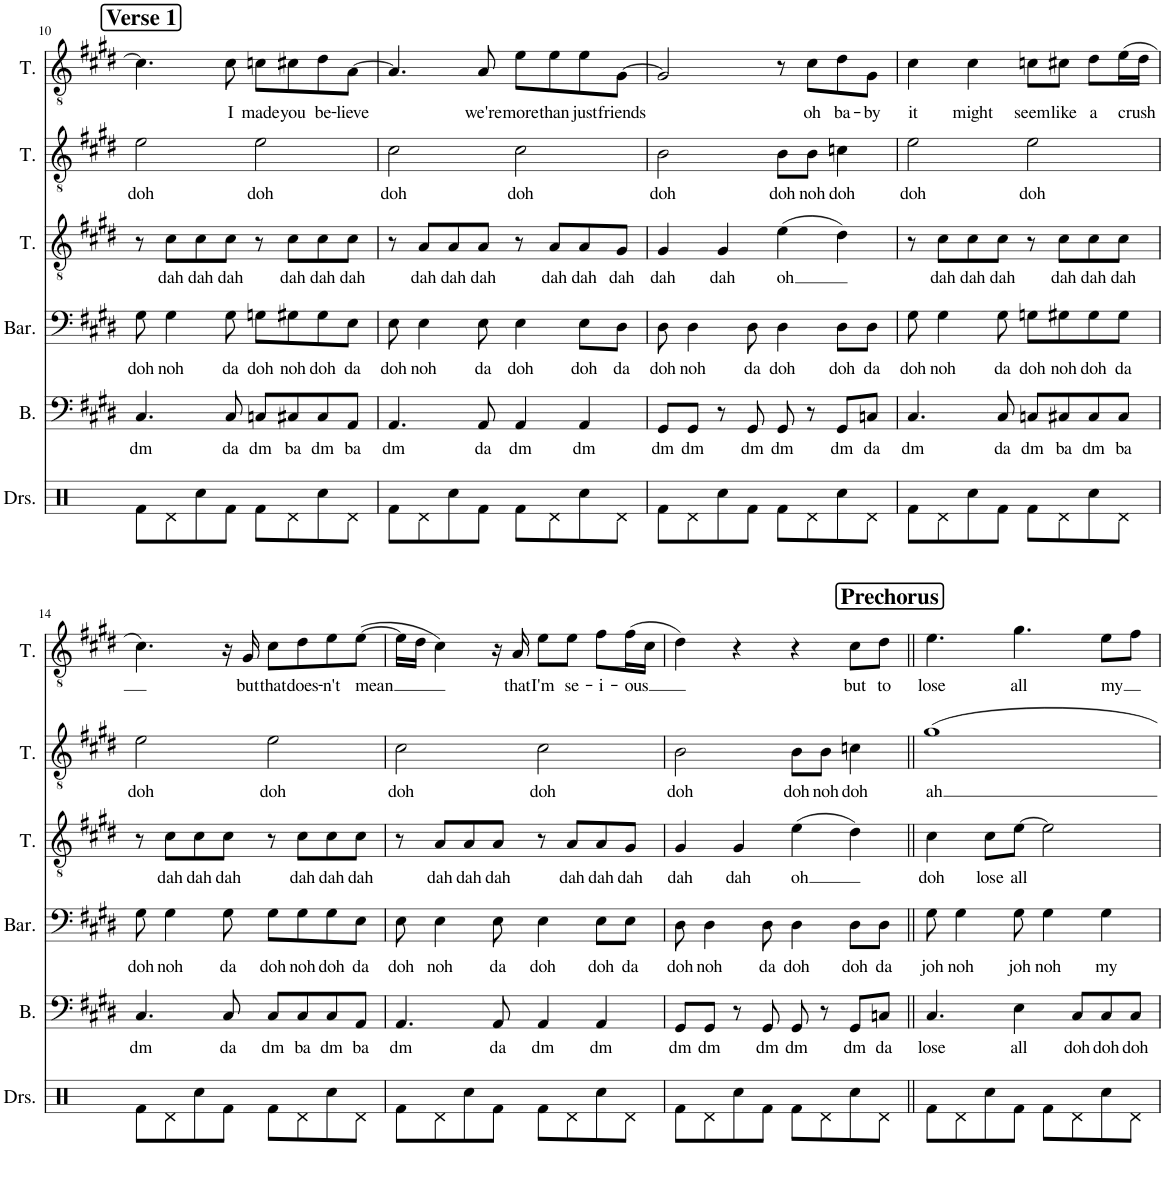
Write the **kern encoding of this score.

**kern	**kern	**text	**kern	**text	**kern	**text	**kern	**text	**kern	**text
*part6	*part5	*part5	*part4	*part4	*part3	*part3	*part2	*part2	*part1	*part1
*staff6	*staff5	*staff5	*staff4	*staff4	*staff3	*staff3	*staff2	*staff2	*staff1	*staff1
*I"Drumset	*I"Bass	*	*I"Baritone	*	*I"Tenor	*	*I"Tenor	*	*I"Tenor	*
*I'Drs.	*I'B.	*	*I'Bar.	*	*I'T.	*	*I'T.	*	*I'T.	*
!!LO:PB:g=z
*clefX	*clefF4	*	*clefF4	*	*clefGv2	*	*clefGv2	*	*clefGv2	*
*k[]	*k[f#c#g#d#]	*	*k[f#c#g#d#]	*	*k[f#c#g#d#]	*	*k[f#c#g#d#]	*	*k[f#c#g#d#]	*
*M4/4	*M4/4	*	*M4/4	*	*M4/4	*	*M4/4	*	*M4/4	*
!!LO:REH:place=s1:a:B:cj:fs=14:t=Verse 1
=10	=10	=10	=10	=10	=10	=10	=10	=10	=10	=10
!	!	!LO:LY:b	!	!LO:LY:b	!	!	!	!LO:LY:b	!	!
8Rf\L	4.C#/	dm	8G#\	doh	8r	.	2e\	doh	4.c#\]	.
!	!	!	!	!LO:LY:b	!	!LO:LY:b	!	!	!	!
8Rd\	.	.	4G#\	noh	8c#\L	dah	.	.	.	.
!	!	!	!	!	!	!LO:LY:b	!	!	!	!
8Rcc\	.	.	.	.	8c#\	dah	.	.	.	.
!	!	!LO:LY:b	!	!LO:LY:b	!	!LO:LY:b	!	!	!	!LO:LY:b
8Rf\J	8C#/	da	8G#\	da	8c#\J	dah	.	.	8c#\	I
!	!	!LO:LY:b	!	!LO:LY:b	!	!	!	!LO:LY:b	!	!LO:LY:b
8Rf\L	8Cn/L	dm	8Gn\L	doh	8r	.	2e\	doh	8cn\L	made
!	!	!LO:LY:b	!	!LO:LY:b	!	!LO:LY:b	!	!	!	!LO:LY:b
8Rd\	8C#X/	ba	8G#X\	noh	8c#\L	dah	.	.	8c#X\	you
!	!	!LO:LY:b	!	!LO:LY:b	!	!LO:LY:b	!	!	!	!LO:LY:b
8Rcc\	8C#/	dm	8G#\	doh	8c#\	dah	.	.	8d#\	be-
!	!	!LO:LY:b	!	!LO:LY:b	!	!LO:LY:b	!	!	!	!LO:LY:b
8Rd\J	8AA/J	ba	8E\J	da	8c#\J	dah	.	.	[8A\J	-lieve
=11	=11	=11	=11	=11	=11	=11	=11	=11	=11	=11
!	!	!LO:LY:b	!	!LO:LY:b	!	!	!	!LO:LY:b	!	!
8Rf\L	4.AA/	dm	8E\	doh	8r	.	2c#\	doh	4.A/]	.
!	!	!	!	!LO:LY:b	!	!LO:LY:b	!	!	!	!
8Rd\	.	.	4E\	noh	8A/L	dah	.	.	.	.
!	!	!	!	!	!	!LO:LY:b	!	!	!	!
8Rcc\	.	.	.	.	8A/	dah	.	.	.	.
!	!	!LO:LY:b	!	!LO:LY:b	!	!LO:LY:b	!	!	!	!LO:LY:b
8Rf\J	8AA/	da	8E\	da	8A/J	dah	.	.	8A/	we're
!	!	!LO:LY:b	!	!LO:LY:b	!	!	!	!LO:LY:b	!	!LO:LY:b
8Rf\L	4AA/	dm	4E\	doh	8r	.	2c#\	doh	8e\L	more
!	!	!	!	!	!	!LO:LY:b	!	!	!	!LO:LY:b
8Rd\	.	.	.	.	8A/L	dah	.	.	8e\	than
!	!	!LO:LY:b	!	!LO:LY:b	!	!LO:LY:b	!	!	!	!LO:LY:b
8Rcc\	4AA/	dm	8E\L	doh	8A/	dah	.	.	8e\	just
!	!	!	!	!LO:LY:b	!	!LO:LY:b	!	!	!	!LO:LY:b
8Rd\J	.	.	8D#\J	da	8G#/J	dah	.	.	[8G#\J	friends
=12	=12	=12	=12	=12	=12	=12	=12	=12	=12	=12
!	!	!LO:LY:b	!	!LO:LY:b	!	!LO:LY:b	!	!LO:LY:b	!	!
8Rf\L	8GG#/L	dm	8D#\	doh	4G#/	dah	2B\	doh	2G#/]	.
!	!	!LO:LY:b	!	!LO:LY:b	!	!	!	!	!	!
8Rd\	8GG#/J	dm	4D#\	noh	.	.	.	.	.	.
!	!	!	!	!	!	!LO:LY:b	!	!	!	!
8Rcc\	8r	.	.	.	4G#/	dah	.	.	.	.
!	!	!LO:LY:b	!	!LO:LY:b	!	!	!	!	!	!
8Rf\J	8GG#/	dm	8D#\	da	.	.	.	.	.	.
!	!	!LO:LY:b	!	!LO:LY:b	!	!LO:LY:b	!	!LO:LY:b	!	!
8Rf\L	8GG#/	dm	4D#\	doh	(4e\	oh	8B\L	doh	8r	.
!	!	!	!	!	!	!	!	!LO:LY:b	!	!LO:LY:b
8Rd\	8r	.	.	.	.	.	8B\J	noh	8c#\L	oh
!	!	!LO:LY:b	!	!LO:LY:b	!	!	!	!LO:LY:b	!	!LO:LY:b
8Rcc\	8GG#/L	dm	8D#\L	doh	4d#\)	.	4cn\	doh	8d#\	ba-
!	!	!LO:LY:b	!	!LO:LY:b	!	!	!	!	!	!LO:LY:b
8Rd\J	8Cn/J	da	8D#\J	da	.	.	.	.	8G#\J	-by
=13	=13	=13	=13	=13	=13	=13	=13	=13	=13	=13
!	!	!LO:LY:b	!	!LO:LY:b	!	!	!	!LO:LY:b	!	!LO:LY:b
8Rf\L	4.C#/	dm	8G#\	doh	8r	.	2e\	doh	4c#\	it
!	!	!	!	!LO:LY:b	!	!LO:LY:b	!	!	!	!
8Rd\	.	.	4G#\	noh	8c#\L	dah	.	.	.	.
!	!	!	!	!	!	!LO:LY:b	!	!	!	!LO:LY:b
8Rcc\	.	.	.	.	8c#\	dah	.	.	4c#\	might
!	!	!LO:LY:b	!	!LO:LY:b	!	!LO:LY:b	!	!	!	!
8Rf\J	8C#/	da	8G#\	da	8c#\J	dah	.	.	.	.
!	!	!LO:LY:b	!	!LO:LY:b	!	!	!	!LO:LY:b	!	!LO:LY:b
8Rf\L	8Cn/L	dm	8Gn\L	doh	8r	.	2e\	doh	8cn\L	seem
!	!	!LO:LY:b	!	!LO:LY:b	!	!LO:LY:b	!	!	!	!LO:LY:b
8Rd\	8C#X/	ba	8G#X\	noh	8c#\L	dah	.	.	8c#X\J	like
!	!	!LO:LY:b	!	!LO:LY:b	!	!LO:LY:b	!	!	!	!LO:LY:b
8Rcc\	8C#/	dm	8G#\	doh	8c#\	dah	.	.	8d#\L	a
!	!	!LO:LY:b	!	!LO:LY:b	!	!LO:LY:b	!	!	!	!LO:LY:b
8Rd\J	8C#/J	ba	8G#\J	da	8c#\J	dah	.	.	(16e\L	crush
.	.	.	.	.	.	.	.	.	16d#\JJ	.
!!LO:LB:g=z
=14	=14	=14	=14	=14	=14	=14	=14	=14	=14	=14
!	!	!LO:LY:b	!	!LO:LY:b	!	!	!	!LO:LY:b	!	!
8Rf\L	4.C#/	dm	8G#\	doh	8r	.	2e\	doh	4.c#\)	.
!	!	!	!	!LO:LY:b	!	!LO:LY:b	!	!	!	!
8Rd\	.	.	4G#\	noh	8c#\L	dah	.	.	.	.
!	!	!	!	!	!	!LO:LY:b	!	!	!	!
8Rcc\	.	.	.	.	8c#\	dah	.	.	.	.
!	!	!LO:LY:b	!	!LO:LY:b	!	!LO:LY:b	!	!	!	!
8Rf\J	8C#/	da	8G#\	da	8c#\J	dah	.	.	16r	.
!	!	!	!	!	!	!	!	!	!	!LO:LY:b
.	.	.	.	.	.	.	.	.	16G#/	but
!	!	!LO:LY:b	!	!LO:LY:b	!	!	!	!LO:LY:b	!	!LO:LY:b
8Rf\L	8C#/L	dm	8G#\L	doh	8r	.	2e\	doh	8c#\L	that
!	!	!LO:LY:b	!	!LO:LY:b	!	!LO:LY:b	!	!	!	!LO:LY:b
8Rd\	8C#/	ba	8G#\	noh	8c#\L	dah	.	.	8d#\	does-
!	!	!LO:LY:b	!	!LO:LY:b	!	!LO:LY:b	!	!	!	!LO:LY:b
8Rcc\	8C#/	dm	8G#\	doh	8c#\	dah	.	.	8e\	-n't
!	!	!LO:LY:b	!	!LO:LY:b	!	!LO:LY:b	!	!	!	!LO:LY:b
8Rd\J	8AA/J	ba	8E\J	da	8c#\J	dah	.	.	([8e\J	mean
=15	=15	=15	=15	=15	=15	=15	=15	=15	=15	=15
!	!	!LO:LY:b	!	!LO:LY:b	!	!	!	!LO:LY:b	!	!
8Rf\L	4.AA/	dm	8E\	doh	8r	.	2c#\	doh	16e\LL]	.
.	.	.	.	.	.	.	.	.	16d#\JJ	.
!	!	!	!	!LO:LY:b	!	!LO:LY:b	!	!	!	!
8Rd\	.	.	4E\	noh	8A/L	dah	.	.	4c#\)	.
!	!	!	!	!	!	!LO:LY:b	!	!	!	!
8Rcc\	.	.	.	.	8A/	dah	.	.	.	.
!	!	!LO:LY:b	!	!LO:LY:b	!	!LO:LY:b	!	!	!	!
8Rf\J	8AA/	da	8E\	da	8A/J	dah	.	.	16r	.
!	!	!	!	!	!	!	!	!	!	!LO:LY:b
.	.	.	.	.	.	.	.	.	16A/	that
!	!	!LO:LY:b	!	!LO:LY:b	!	!	!	!LO:LY:b	!	!LO:LY:b
8Rf\L	4AA/	dm	4E\	doh	8r	.	2c#\	doh	8e\L	I'm
!	!	!	!	!	!	!LO:LY:b	!	!	!	!LO:LY:b
8Rd\	.	.	.	.	8A/L	dah	.	.	8e\J	se-
!	!	!LO:LY:b	!	!LO:LY:b	!	!LO:LY:b	!	!	!	!LO:LY:b
8Rcc\	4AA/	dm	8E\L	doh	8A/	dah	.	.	8f#\L	-i-
!	!	!	!	!LO:LY:b	!	!LO:LY:b	!	!	!	!LO:LY:b
8Rd\J	.	.	8E\J	da	8G#/J	dah	.	.	(16f#\L	-ous
.	.	.	.	.	.	.	.	.	16c#\JJ	.
=16	=16	=16	=16	=16	=16	=16	=16	=16	=16	=16
!	!	!LO:LY:b	!	!LO:LY:b	!	!LO:LY:b	!	!LO:LY:b	!	!
8Rf\L	8GG#/L	dm	8D#\	doh	4G#/	dah	2B\	doh	4d#\)	.
!	!	!LO:LY:b	!	!LO:LY:b	!	!	!	!	!	!
8Rd\	8GG#/J	dm	4D#\	noh	.	.	.	.	.	.
!	!	!	!	!	!	!LO:LY:b	!	!	!	!
8Rcc\	8r	.	.	.	4G#/	dah	.	.	4r	.
!	!	!LO:LY:b	!	!LO:LY:b	!	!	!	!	!	!
8Rf\J	8GG#/	dm	8D#\	da	.	.	.	.	.	.
!	!	!LO:LY:b	!	!LO:LY:b	!	!LO:LY:b	!	!LO:LY:b	!	!
8Rf\L	8GG#/	dm	4D#\	doh	(4e\	oh	8B\L	doh	4r	.
!	!	!	!	!	!	!	!	!LO:LY:b	!	!
8Rd\	8r	.	.	.	.	.	8B\J	noh	.	.
!	!	!LO:LY:b	!	!LO:LY:b	!	!	!	!LO:LY:b	!	!LO:LY:b
8Rcc\	8GG#/L	dm	8D#\L	doh	4d#\)	.	4cn\	doh	8c#\L	but
!	!	!LO:LY:b	!	!LO:LY:b	!	!	!	!	!	!LO:LY:b
8Rd\J	8Cn/J	da	8D#\J	da	.	.	.	.	8d#\J	to
!!LO:REH:place=s1:a:B:cj:fs=14:t=Prechorus
=17||	=17||	=17||	=17||	=17||	=17||	=17||	=17||	=17||	=17||	=17||
!	!	!LO:LY:b	!	!LO:LY:b	!	!LO:LY:b	!	!LO:LY:b	!	!LO:LY:b
8Rf\L	4.C#/	lose	8G#\	joh	4c#\	doh	1g#	-ah	4.e\	lose
!	!	!	!	!LO:LY:b	!	!	!	!	!	!
8Rd\	.	.	4G#\	noh	.	.	.	.	.	.
!	!	!	!	!	!	!LO:LY:b	!	!	!	!
8Rcc\	.	.	.	.	8c#\L	lose	.	.	.	.
!	!	!LO:LY:b	!	!LO:LY:b	!	!LO:LY:b	!	!	!	!LO:LY:b
8Rf\J	4E\	all	8G#\	joh	[8e\J	all	.	.	4.g#\	all
!	!	!	!	!LO:LY:b	!	!	!	!	!	!
8Rf\L	.	.	4G#\	noh	2e\]	.	.	.	.	.
!	!	!LO:LY:b	!	!	!	!	!	!	!	!
8Rd\	8C#/L	doh	.	.	.	.	.	.	.	.
!	!	!LO:LY:b	!	!LO:LY:b	!	!	!	!	!	!LO:LY:b
8Rcc\	8C#/	doh	4G#\	my	.	.	.	.	8e\L	my
!	!	!LO:LY:b	!	!	!	!	!	!	!	!
8Rd\J	8C#/J	doh	.	.	.	.	.	.	8f#\J	.
=	=	=	=	=	=	=	=	=	=	=
*-	*-	*-	*-	*-	*-	*-	*-	*-	*-	*-
